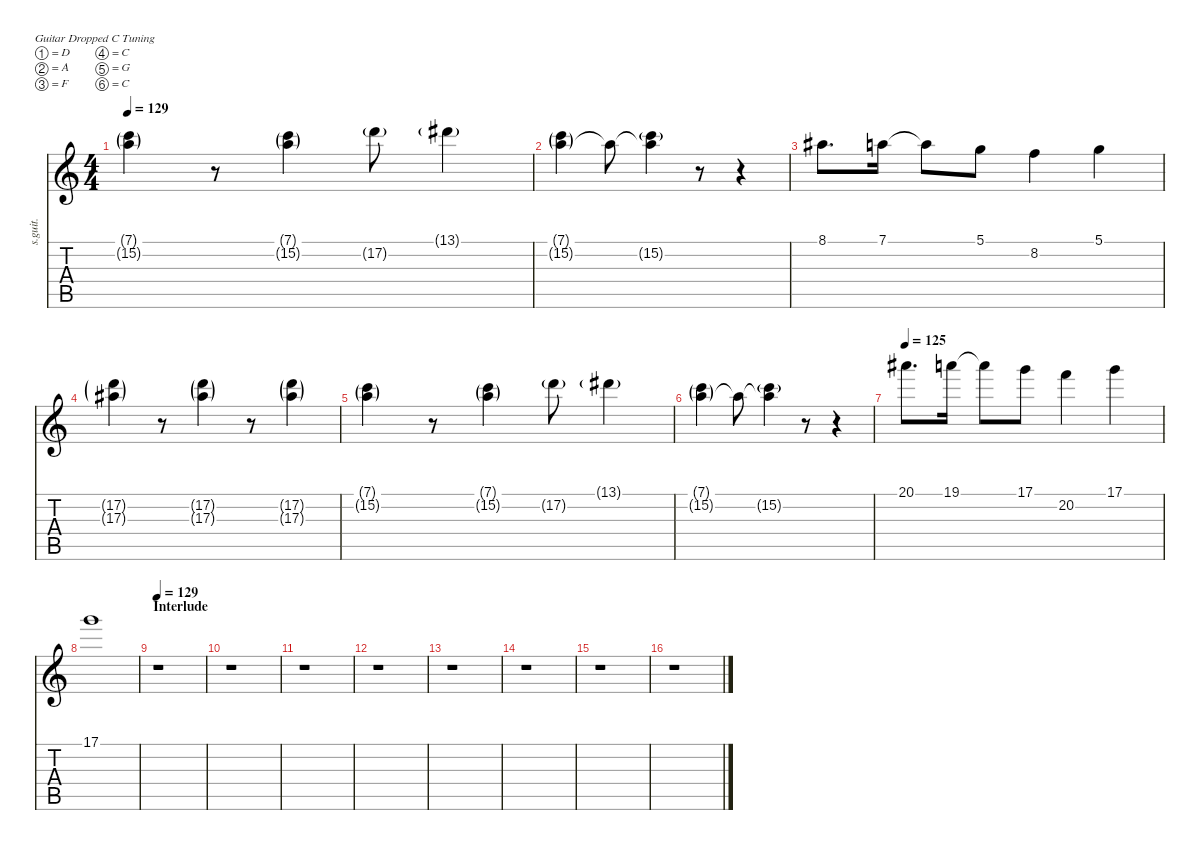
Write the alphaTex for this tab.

\defaultSystemsLayout 4
\hideDynamics
\bracketExtendMode nobrackets
\track ("" "s.guit.") {instrument acousticgrandpiano}
\staff {score tabs}
\tuning (D4 A3 F3 C3 G2 C2)
\displaytranspose 12
\ts (4 4)
\tempo 129
\clef g2
\ks c
(7.1{g} 15.2{g}).4{lyrics (0 "") lyrics (1 "") lyrics (2 "") lyrics (3 "") lyrics (4 "") dy fff} r.8 (7.1{g} 15.2{g}).4{lyrics (0 "") lyrics (1 "") lyrics (2 "") lyrics (3 "") lyrics (4 "")} 17.2{g}.8{lyrics (0 "") lyrics (1 "") lyrics (2 "") lyrics (3 "") lyrics (4 "")} 13.1{g acc #}.4{lyrics (0 "") lyrics (1 "") lyrics (2 "") lyrics (3 "") lyrics (4 "")} |
(7.1{g} 15.2{g}).4{lyrics (0 "") lyrics (1 "") lyrics (2 "") lyrics (3 "") lyrics (4 "")} 7.1{t}.8{lyrics (0 "") lyrics (1 "") lyrics (2 "") lyrics (3 "") lyrics (4 "") dy mf} (7.1{t} 15.2{g}).4{lyrics (0 "") lyrics (1 "") lyrics (2 "") lyrics (3 "") lyrics (4 "")} r.8 r.4 |
8.1{acc #}.8{d lyrics (0 "") lyrics (1 "") lyrics (2 "") lyrics (3 "") lyrics (4 "") dy f} 7.1.16{lyrics (0 "") lyrics (1 "") lyrics (2 "") lyrics (3 "") lyrics (4 "")} 7.1{t}.8{lyrics (0 "") lyrics (1 "") lyrics (2 "") lyrics (3 "") lyrics (4 "")} 5.1.8{lyrics (0 "") lyrics (1 "") lyrics (2 "") lyrics (3 "") lyrics (4 "")} 8.2.4{lyrics (0 "") lyrics (1 "") lyrics (2 "") lyrics (3 "") lyrics (4 "")} 5.1.4{lyrics (0 "") lyrics (1 "") lyrics (2 "") lyrics (3 "") lyrics (4 "")} |
(17.2{g} 17.3{g acc #}).4{lyrics (0 "") lyrics (1 "") lyrics (2 "") lyrics (3 "") lyrics (4 "") dy fff} r.8 (17.2{g} 17.3{g acc #}).4{lyrics (0 "") lyrics (1 "") lyrics (2 "") lyrics (3 "") lyrics (4 "")} r.8 (17.2{g} 17.3{g acc #}).4{lyrics (0 "") lyrics (1 "") lyrics (2 "") lyrics (3 "") lyrics (4 "")} |
(7.1{g} 15.2{g}).4{lyrics (0 "") lyrics (1 "") lyrics (2 "") lyrics (3 "") lyrics (4 "")} r.8 (7.1{g} 15.2{g}).4{lyrics (0 "") lyrics (1 "") lyrics (2 "") lyrics (3 "") lyrics (4 "")} 17.2{g}.8{lyrics (0 "") lyrics (1 "") lyrics (2 "") lyrics (3 "") lyrics (4 "")} 13.1{g acc #}.4{lyrics (0 "") lyrics (1 "") lyrics (2 "") lyrics (3 "") lyrics (4 "")} |
(7.1{g} 15.2{g}).4{lyrics (0 "") lyrics (1 "") lyrics (2 "") lyrics (3 "") lyrics (4 "")} 7.1{t}.8{lyrics (0 "") lyrics (1 "") lyrics (2 "") lyrics (3 "") lyrics (4 "") dy mf} (7.1{t} 15.2{g}).4{lyrics (0 "") lyrics (1 "") lyrics (2 "") lyrics (3 "") lyrics (4 "")} r.8 r.4 |
\tempo 125
20.1{acc #}.8{d lyrics (0 "") lyrics (1 "") lyrics (2 "") lyrics (3 "") lyrics (4 "") dy f} 19.1.16{lyrics (0 "") lyrics (1 "") lyrics (2 "") lyrics (3 "") lyrics (4 "")} 19.1{t}.8{lyrics (0 "") lyrics (1 "") lyrics (2 "") lyrics (3 "") lyrics (4 "")} 17.1.8{lyrics (0 "") lyrics (1 "") lyrics (2 "") lyrics (3 "") lyrics (4 "")} 20.2.4{lyrics (0 "") lyrics (1 "") lyrics (2 "") lyrics (3 "") lyrics (4 "")} 17.1.4{lyrics (0 "") lyrics (1 "") lyrics (2 "") lyrics (3 "") lyrics (4 "")} |
17.1.1{lyrics (0 "") lyrics (1 "") lyrics (2 "") lyrics (3 "") lyrics (4 "")} |
\section ("" "Interlude")
\tempo 129
r.1 |
r.1 |
r.1 |
r.1 |
r.1 |
r.1 |
r.1 |
r.1
